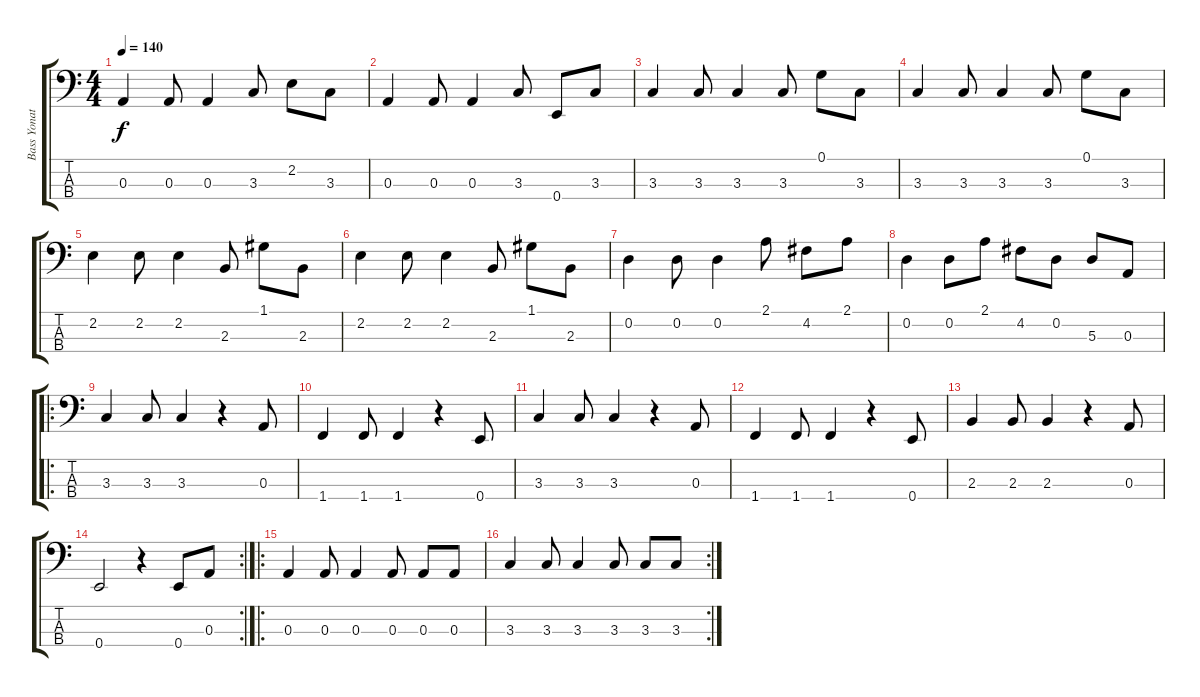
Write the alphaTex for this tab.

\track ("Bass Yonatan" "Bass Yonat") {instrument electricbassfinger}
\staff {score tabs}
\tuning (G2 D2 A1 E1) {hide}
\ts (4 4)
\tempo 140
\clef f4
\ks c
0.3.4{dy f} 0.3.8 0.3.4 3.3.8 2.2.8 3.3.8 |
0.3.4 0.3.8 0.3.4 3.3.8 0.4.8 3.3.8 |
3.3.4 3.3.8 3.3.4 3.3.8 0.1.8 3.3.8 |
3.3.4 3.3.8 3.3.4 3.3.8 0.1.8 3.3.8 |
2.2.4 2.2.8 2.2.4 2.3.8 1.1.8 2.3.8 |
2.2.4 2.2.8 2.2.4 2.3.8 1.1.8 2.3.8 |
0.2.4 0.2.8 0.2.4 2.1.8 4.2.8 2.1.8 |
0.2.4 0.2.8 2.1.8 4.2.8 0.2.8 5.3.8 0.3.8 |
\ro
3.3.4 3.3.8 3.3.4 r.4 0.3.8 |
1.4.4 1.4.8 1.4.4 r.4 0.4.8 |
3.3.4 3.3.8 3.3.4 r.4 0.3.8 |
1.4.4 1.4.8 1.4.4 r.4 0.4.8 |
2.3.4 2.3.8 2.3.4 r.4 0.3.8 |
\rc 2
0.4.2 r.4 0.4.8 0.3.8 |
\ro
0.3.4 0.3.8 0.3.4 0.3.8 0.3.8 0.3.8 |
\rc 2
3.3.4 3.3.8 3.3.4 3.3.8 3.3.8 3.3.8
